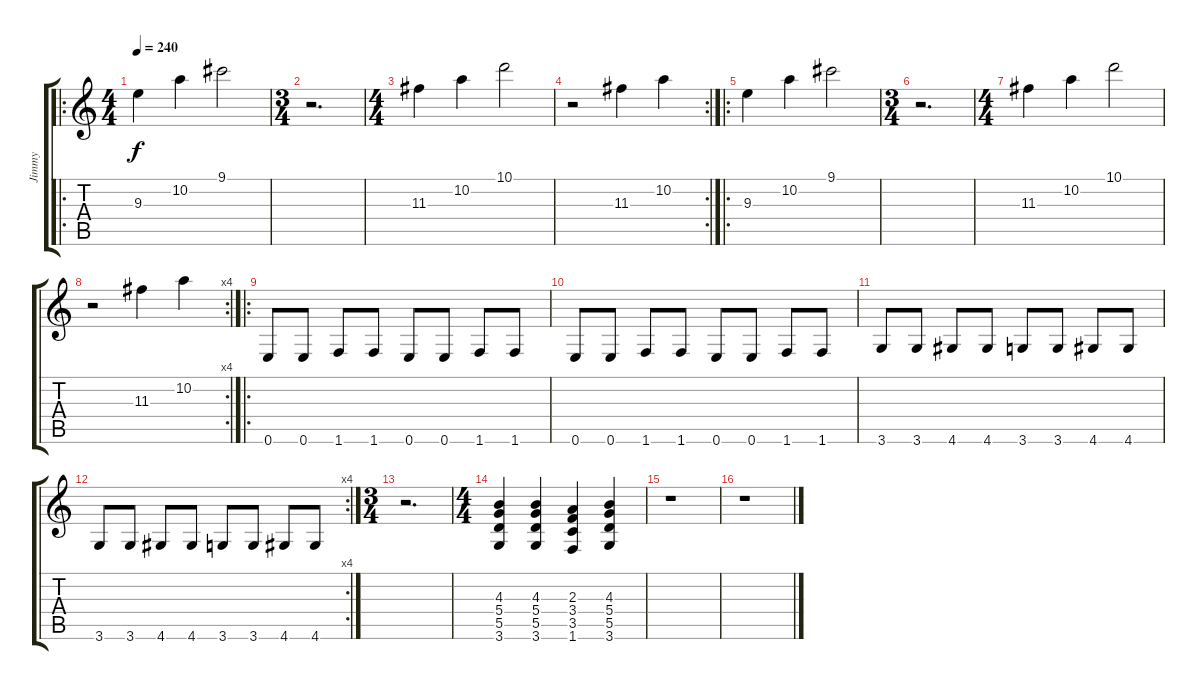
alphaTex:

\track ("Jimmy" "Jimmy") {instrument overdrivenguitar}
\staff {score tabs}
\tuning (E4 B3 G3 D3 A2 E2) {hide}
\ro
\ts (4 4)
\tempo 240
\clef g2
\ks c
9.3.4{dy f} 10.2.4 9.1.2 |
\ts (3 4)
r.2{d} |
\ts (4 4)
11.3.4 10.2.4 10.1.2 |
\rc 2
r.2 11.3.4 10.2.4 |
\ro
9.3.4 10.2.4 9.1.2 |
\ts (3 4)
r.2{d} |
\ts (4 4)
11.3.4 10.2.4 10.1.2 |
\rc 4
r.2 11.3.4 10.2.4 |
\ro
0.6.8 0.6.8 1.6.8 1.6.8 0.6.8 0.6.8 1.6.8 1.6.8 |
0.6.8 0.6.8 1.6.8 1.6.8 0.6.8 0.6.8 1.6.8 1.6.8 |
3.6.8 3.6.8 4.6.8 4.6.8 3.6.8 3.6.8 4.6.8 4.6.8 |
\rc 4
3.6.8 3.6.8 4.6.8 4.6.8 3.6.8 3.6.8 4.6.8 4.6.8 |
\ts (3 4)
r.2{d} |
\ts (4 4)
(4.3 5.4 5.5 3.6).4 (4.3 5.4 5.5 3.6).4 (2.3 3.4 3.5 1.6).4 (4.3 5.4 5.5 3.6).4 |
r.1 |
r.1
